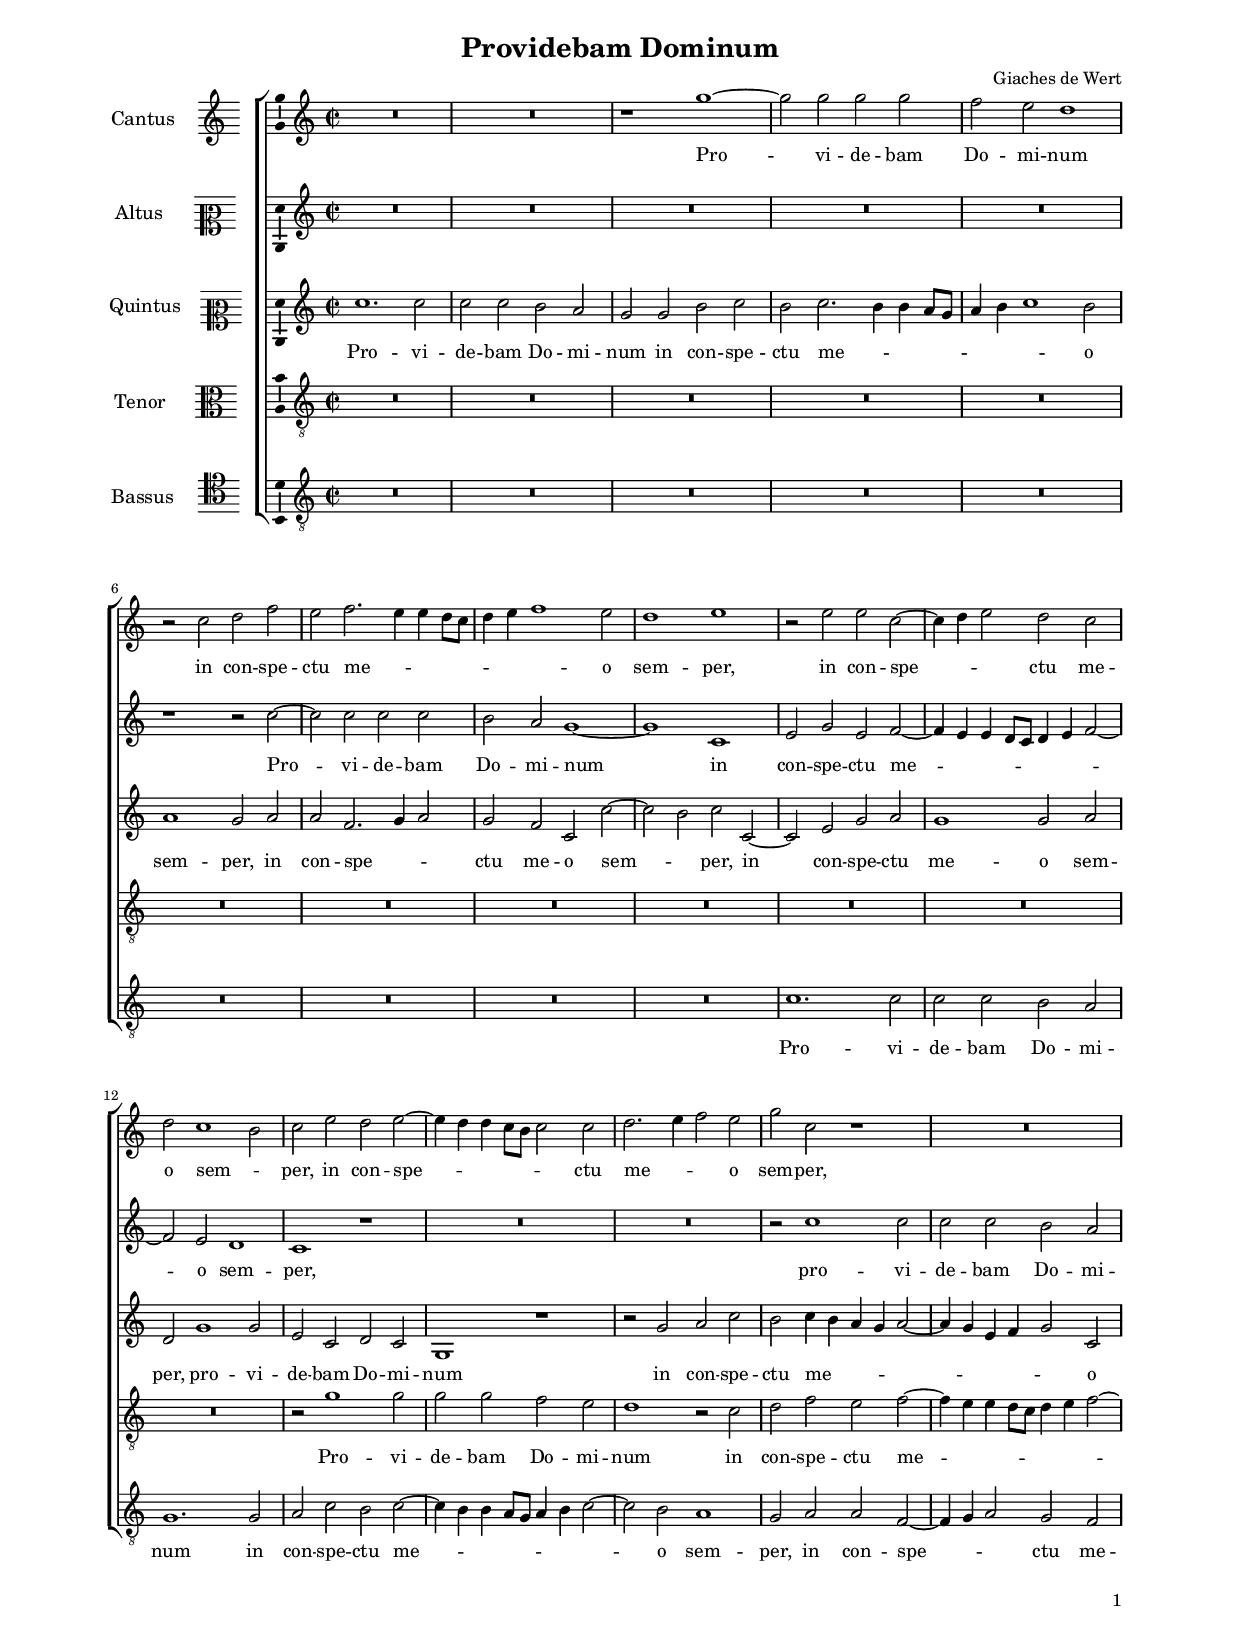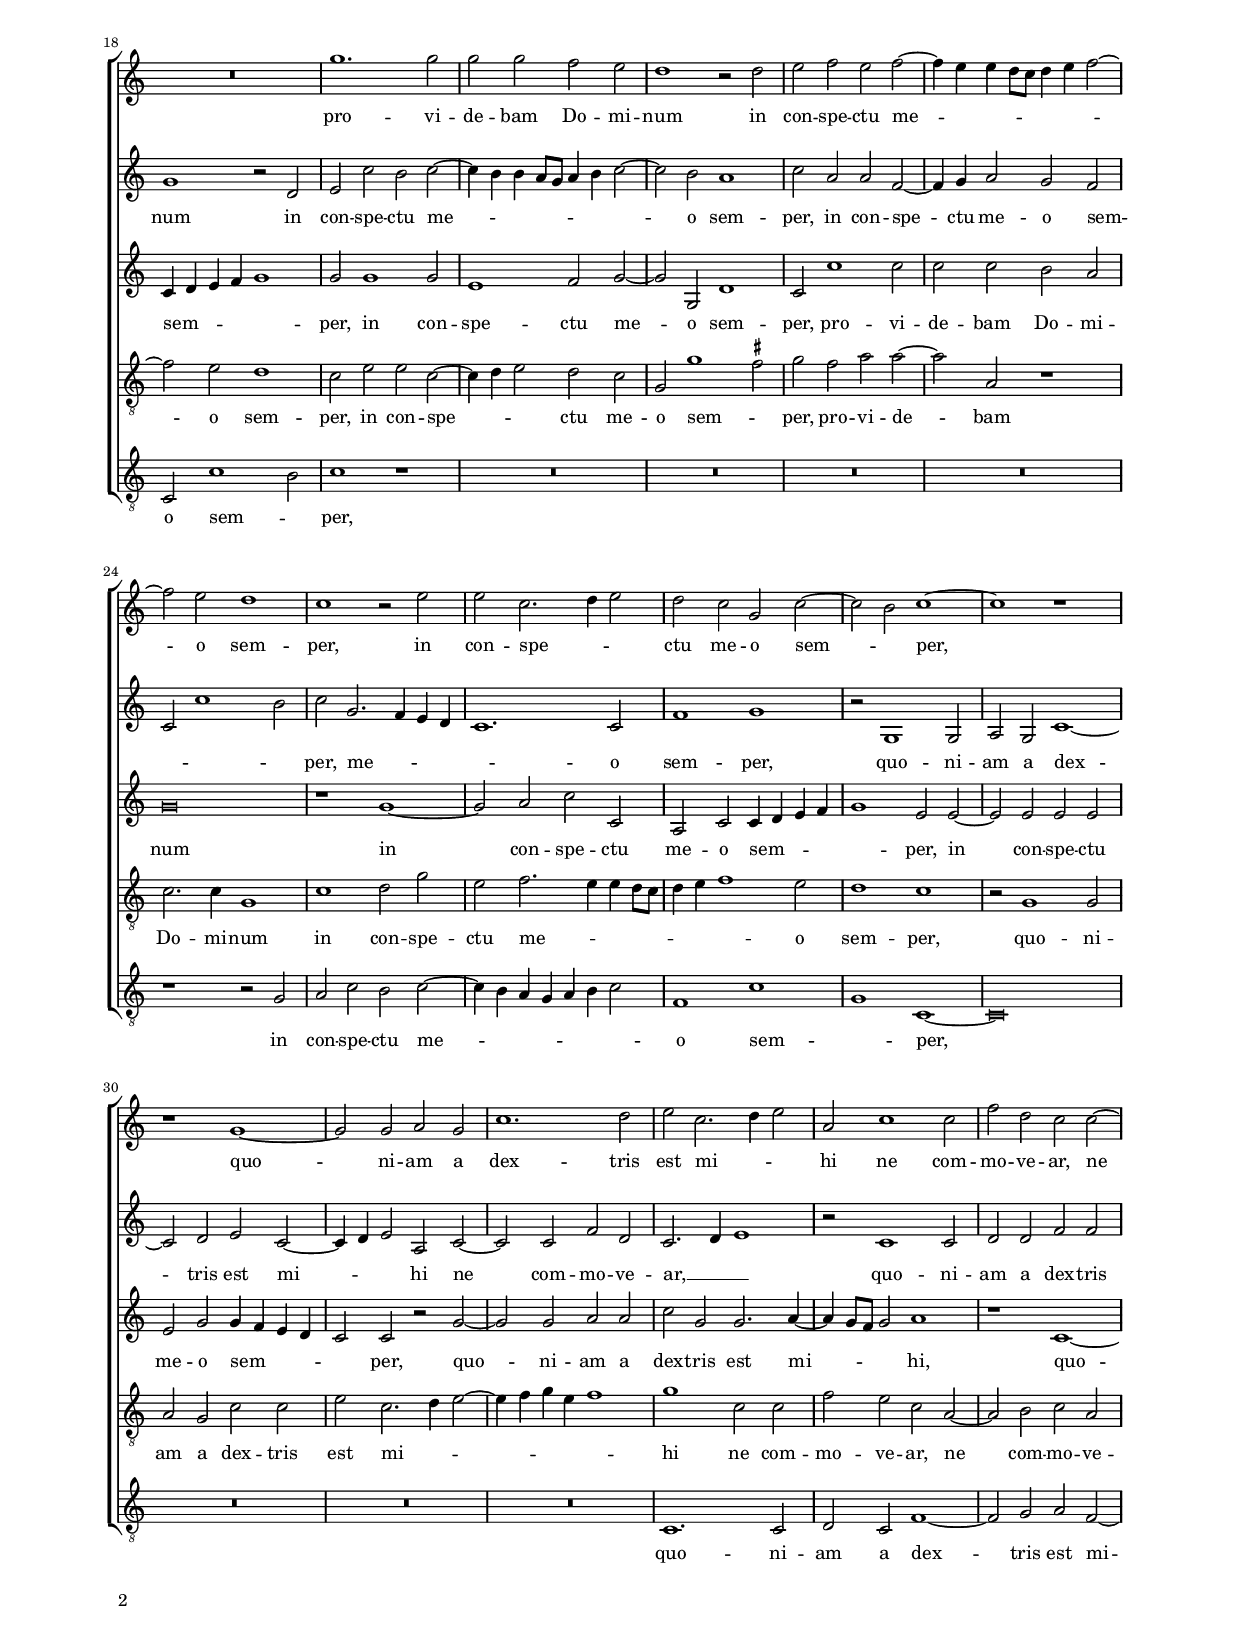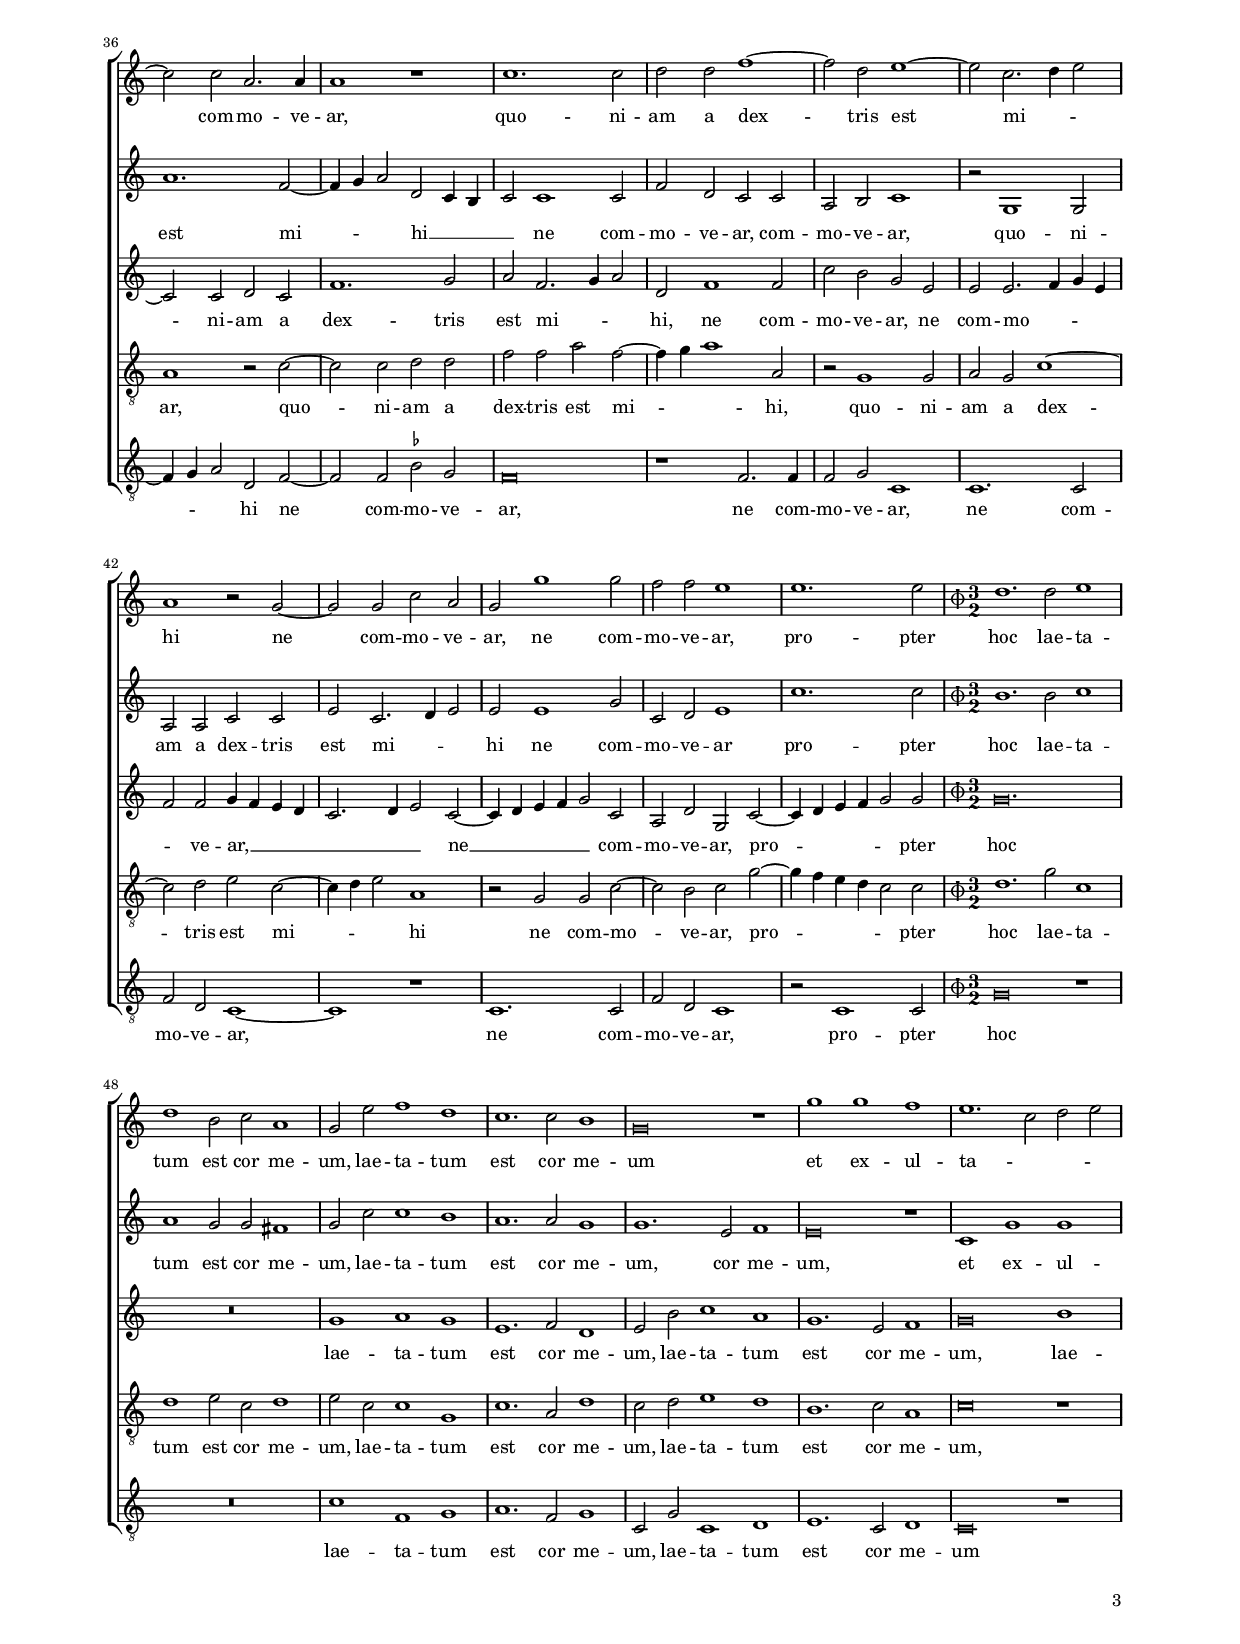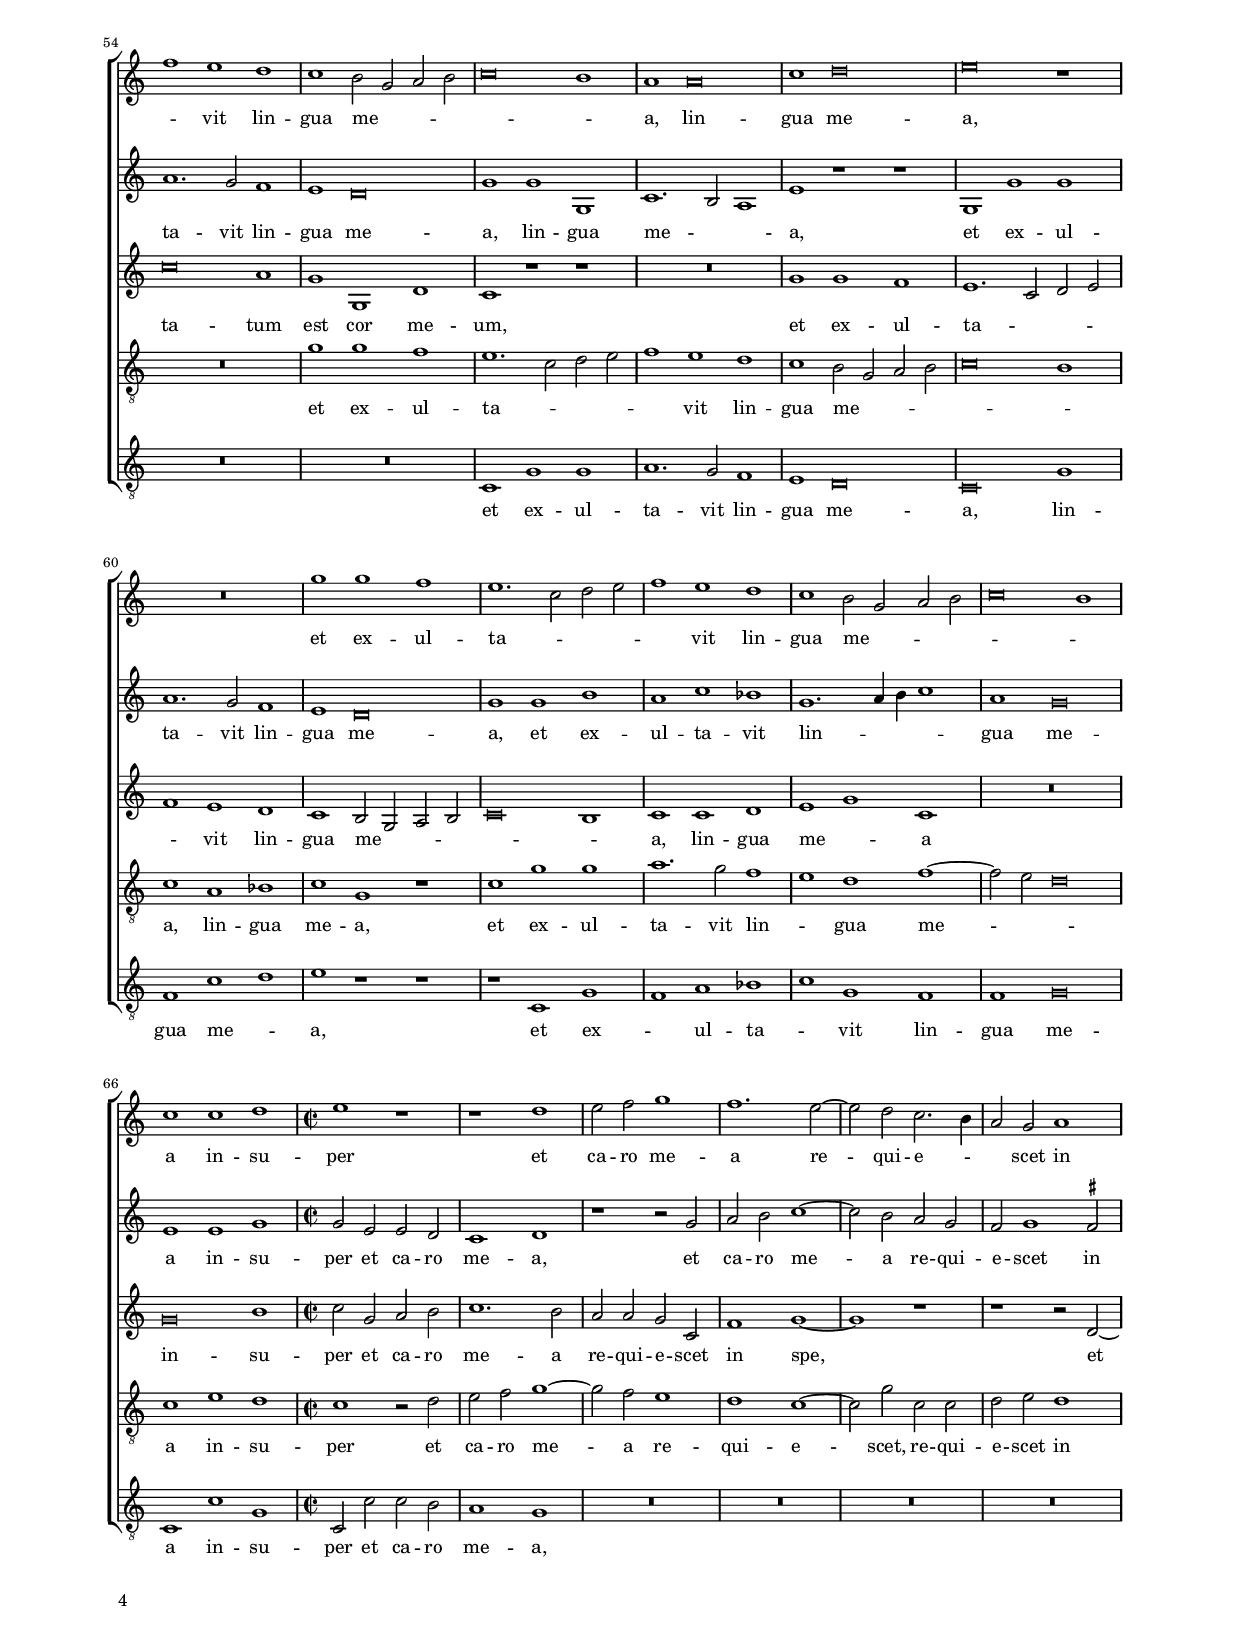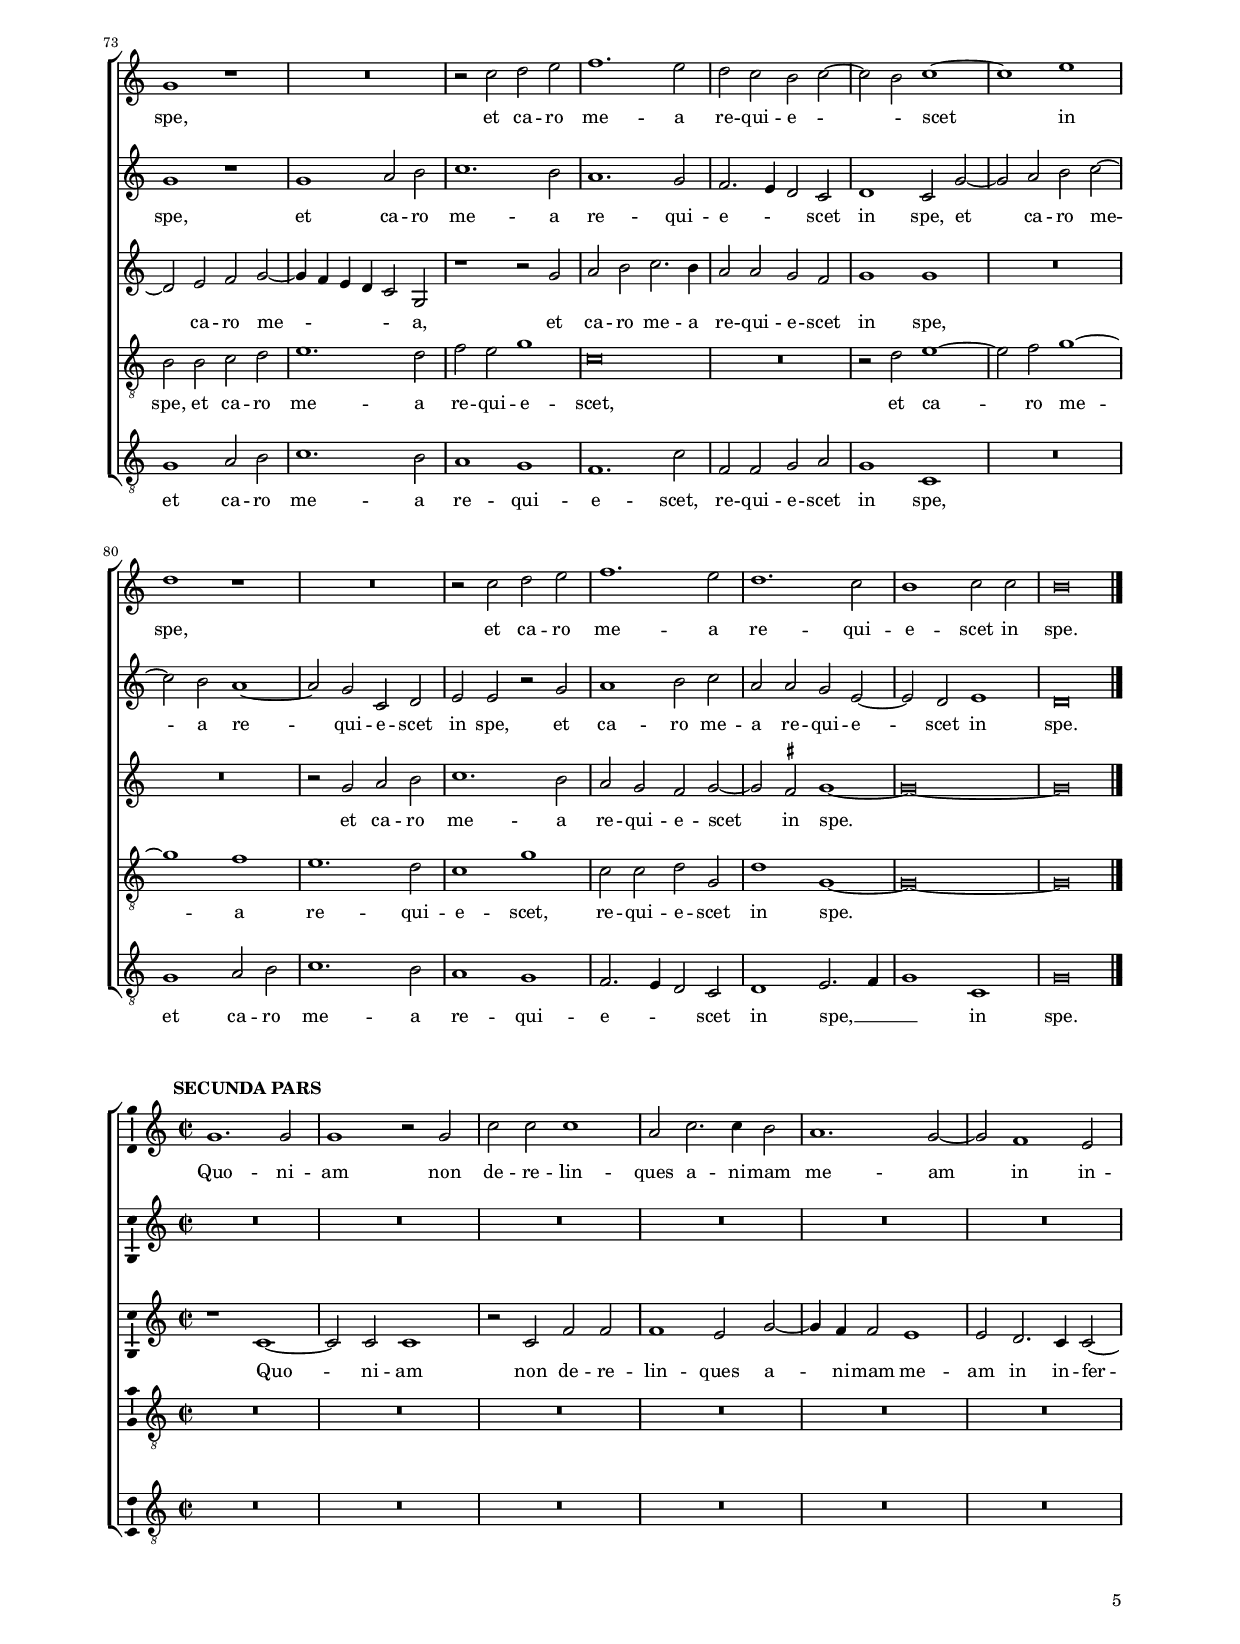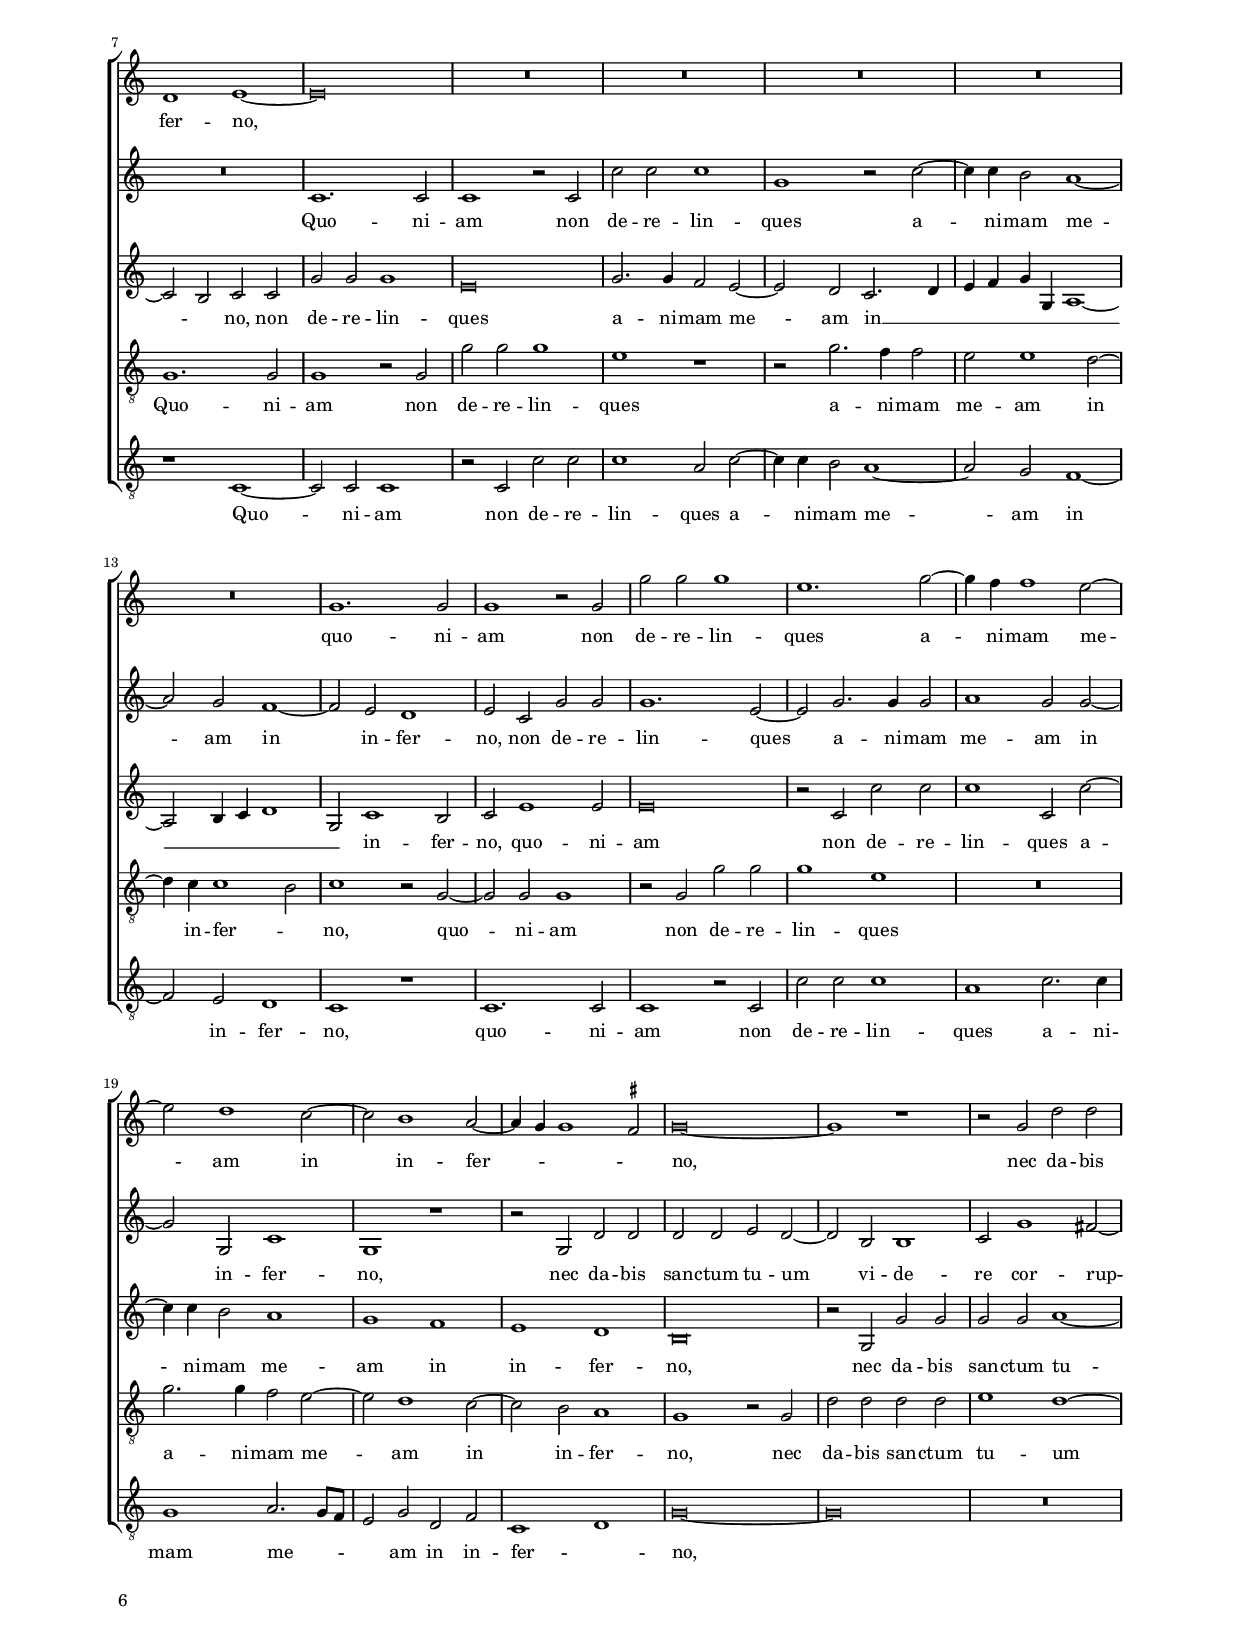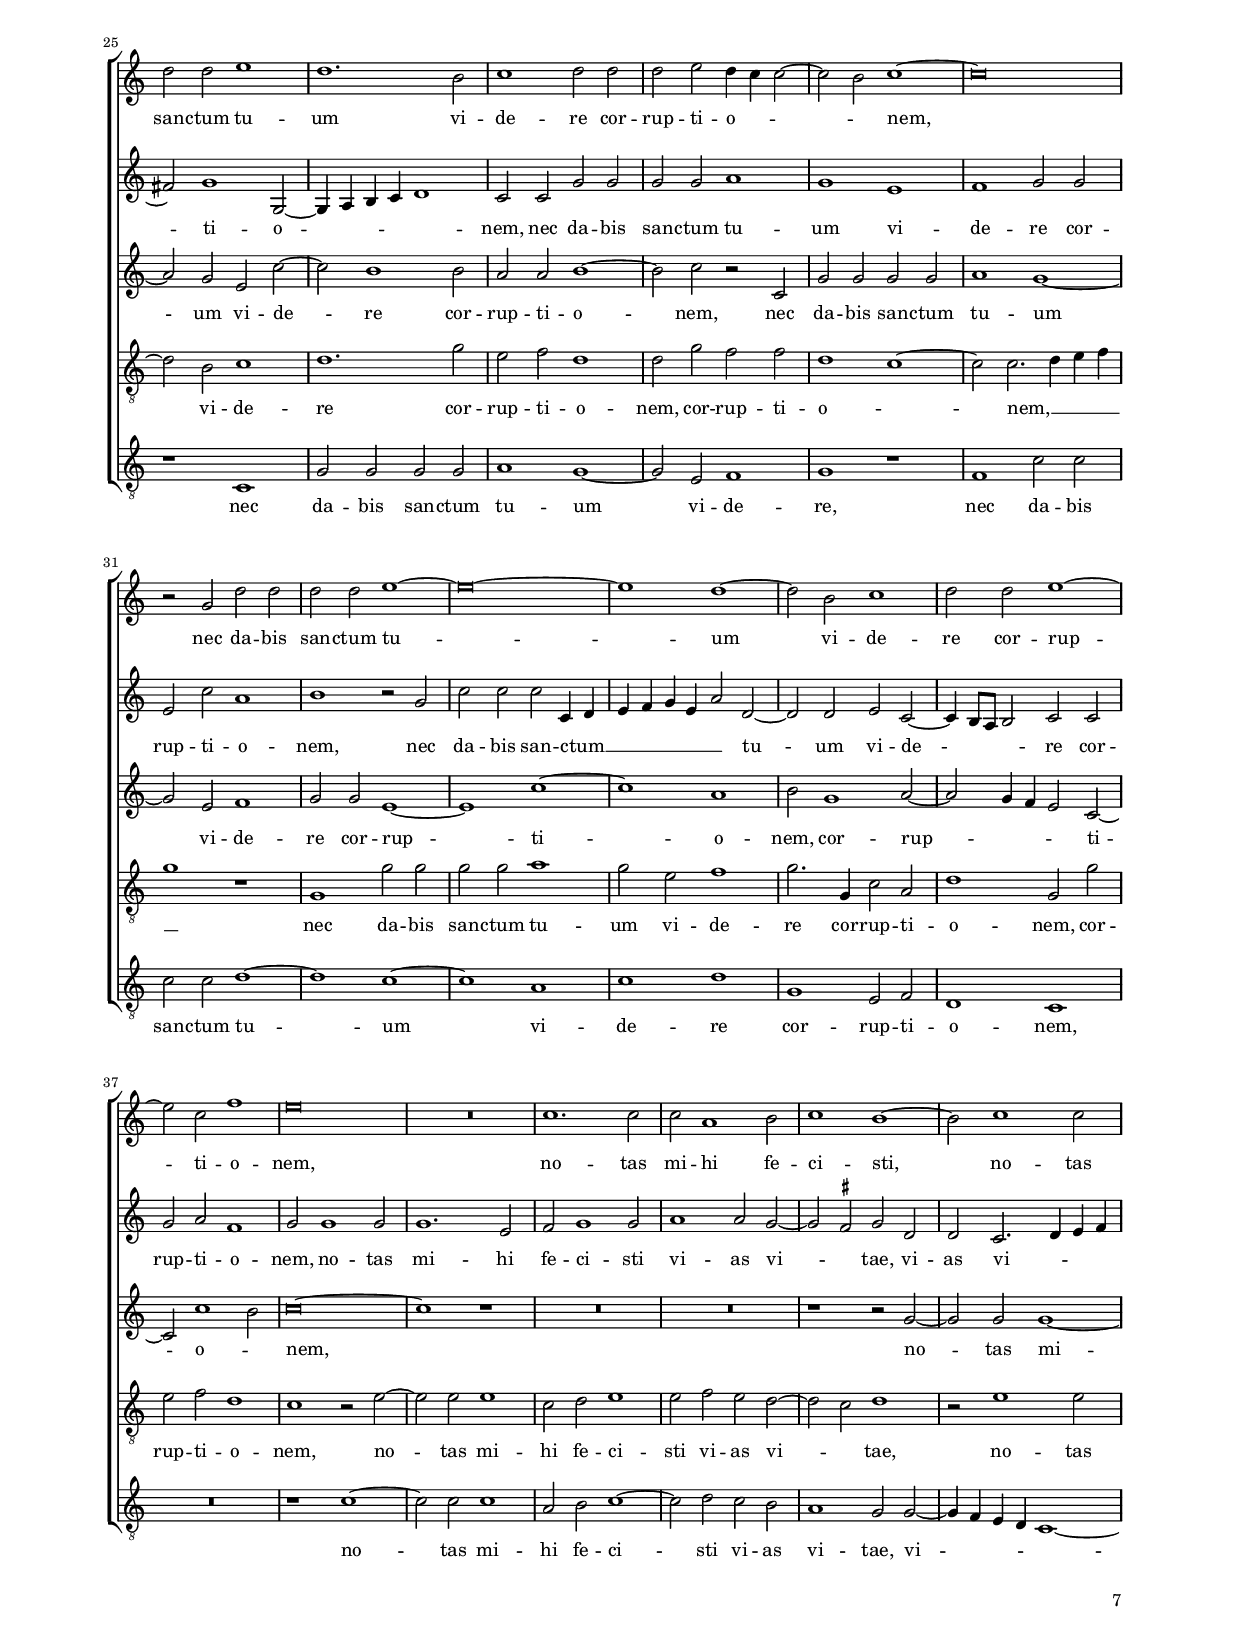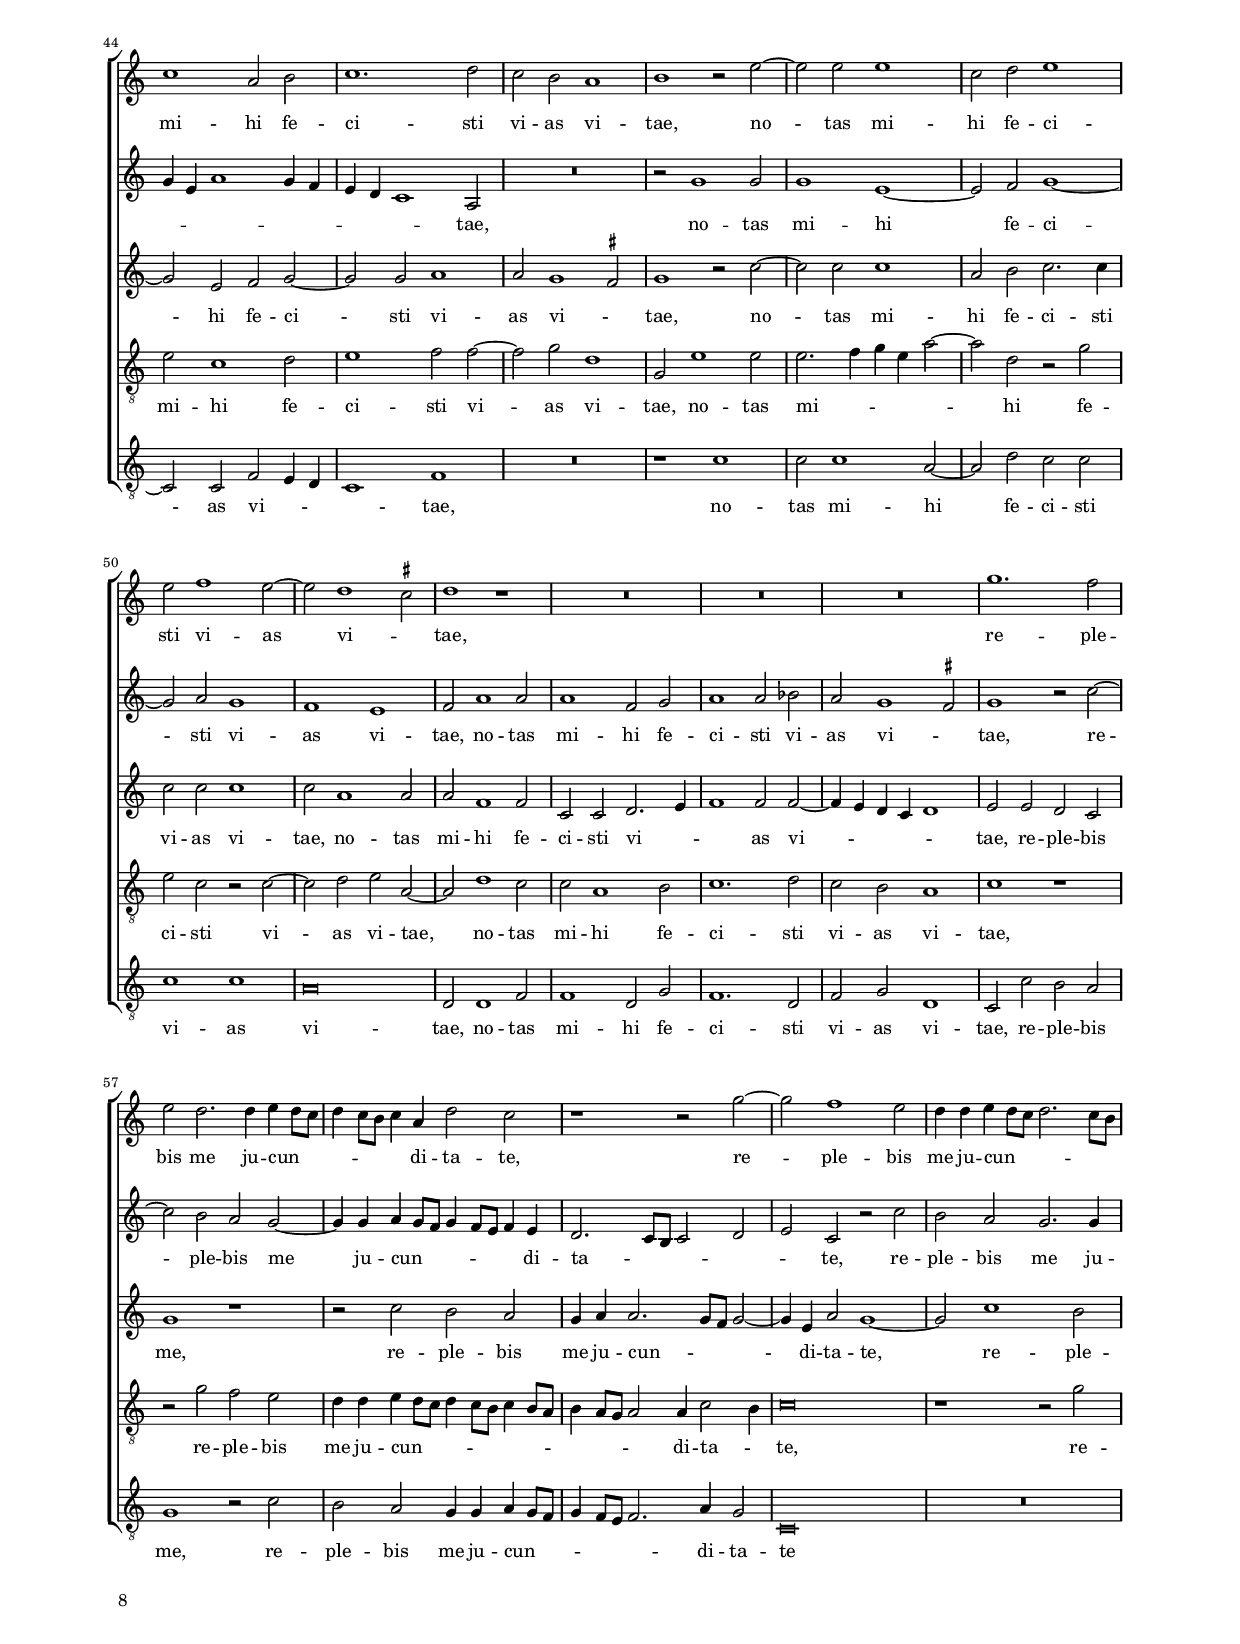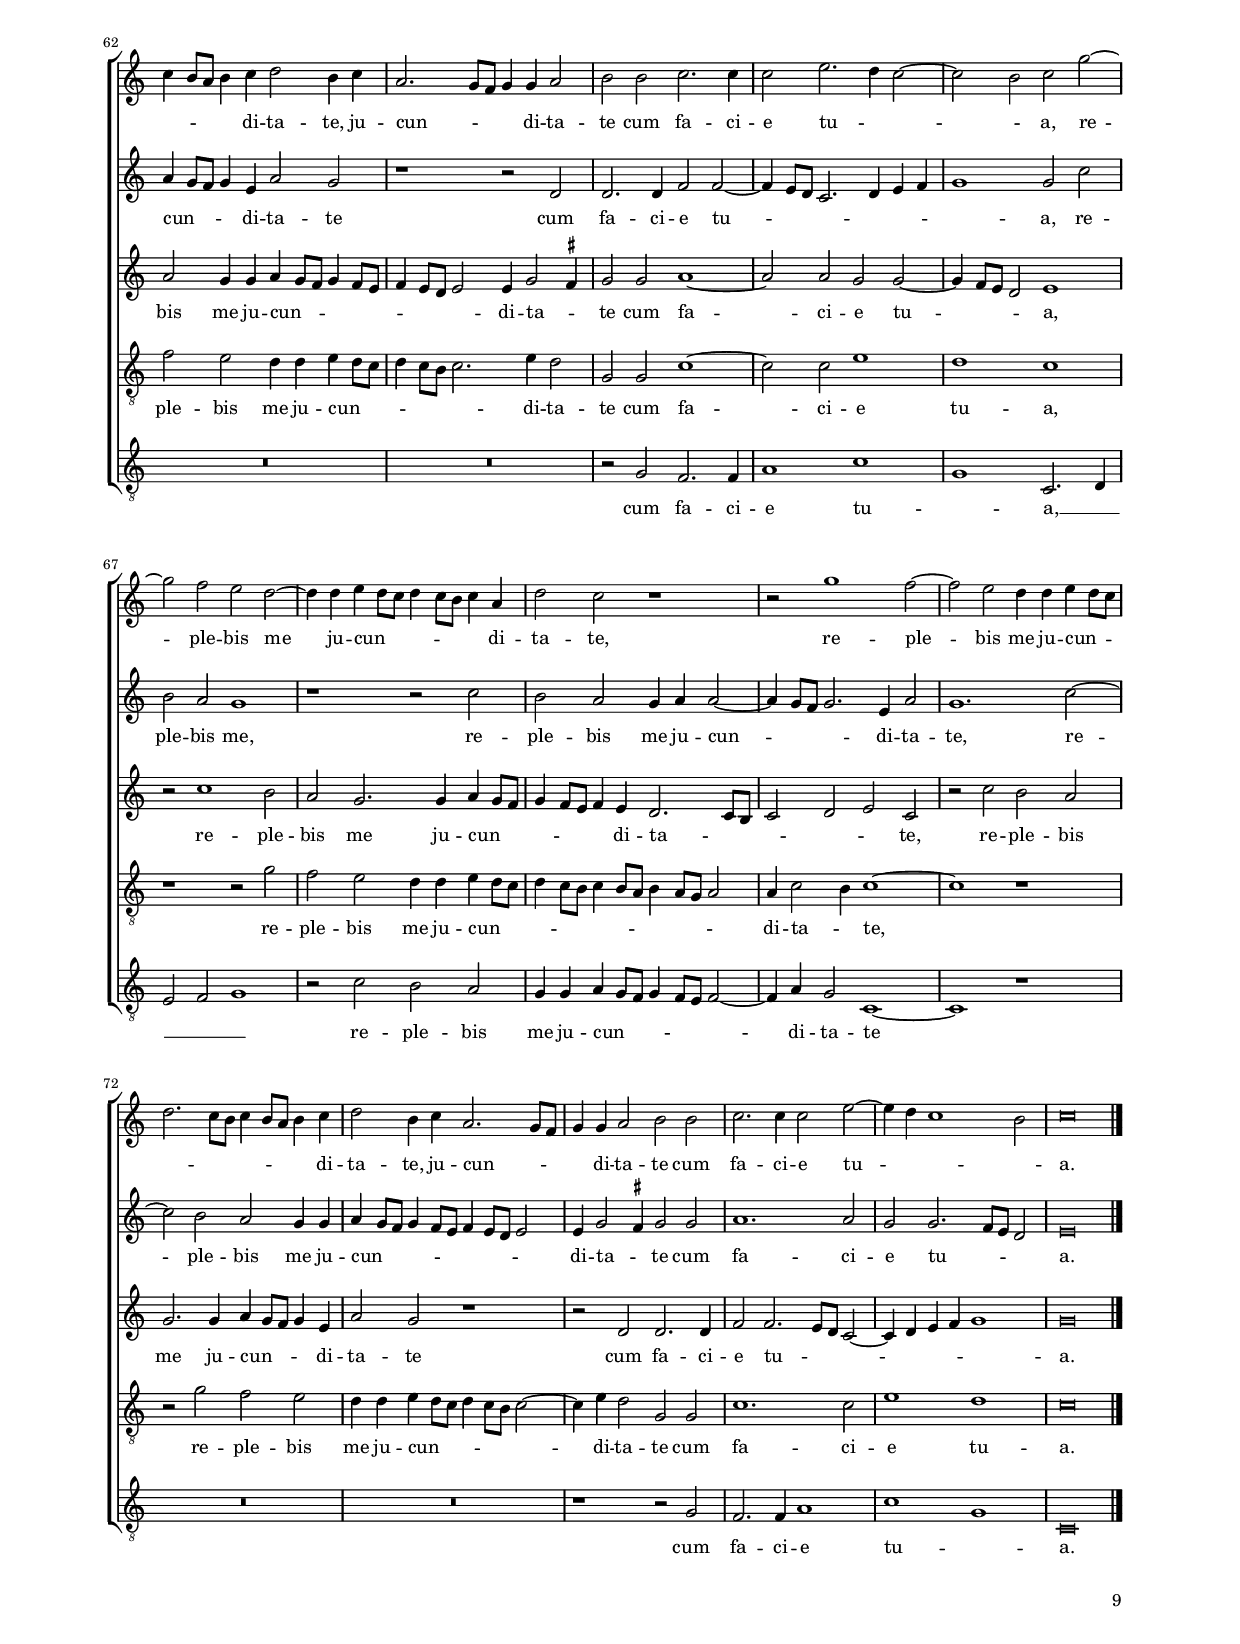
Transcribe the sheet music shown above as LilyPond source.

\header
{
  title="Providebam Dominum"
  composer="Giaches de Wert"
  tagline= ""
}

\version "2.22.2"
\language deutsch
#(set-global-staff-size 15)
% #(set-default-paper-size "letter")
#(ly:set-option 'point-and-click #f)

	
	ficta = { \once \set suggestAccidentals = ##t }
	
	forget = #(define-music-function (music) (ly:music?) #{
		\accidentalStyle forget
		$music
		\accidentalStyle default
		#})
    
    
    #(define ((double-time-signature glyph a b) grob)
   (grob-interpret-markup grob
          (markup #:override '(baseline-skip . 2.5) #:number
                  (#:line ((markup (#:musicglyph glyph))
                           (#:fontsize -1 #:column (a b)))))))
	

\paper
	{
	top-margin = 1.8 \cm
	bottom-margin = 1.2 \cm
	left-margin = 2 \cm
	right-margin = 2 \cm
	ragged-bottom = ##f
	ragged-last-bottom = ##t
	print-page-number = ##f
	score-system-spacing = #'((basic-distance . 16) (minimum-distance . 14) (padding . 5) (strechability . 150))
	system-system-spacing = #'((basic-distance . 16) (minimum-distance . 14) (padding . 5) (strechability . 150))
    oddFooterMarkup=\markup   \fill-line { "" \fromproperty #'page:page-number-string }
    evenFooterMarkup=\markup  \fill-line { \fromproperty #'page:page-number-string "" }
    last-bottom-spacing = #'((basic-distance . 12) (minimum-distance . 7) (padding . 4))
%	systems-per-page = 3
%   page-count = 9
%	min-systems-per-page = 3
	}

global = {
	\key c \major
	\time 2/2 \set Score.measureLength = #(ly:make-moment 2/1)
    \set Score.tempoHideNote = ##t
    \tempo 2 = 90
    \skip 1*2*46
	\once \override Score.TimeSignature.stencil = #(double-time-signature "timesig.mensural34" "3" "2") \time 3/1
    \tempo 1 = 135
    \skip 1*3*20
    \time 2/2 \set Score.measureLength = #(ly:make-moment 2/1)
    \tempo 2 = 90
    \skip 1*2*20 \bar "|."
	}
	

incipitcantus = \markup { \score {
	{
	\set Staff.instrumentName = \markup { \fontsize #1 "Cantus" }
	\key c \major
	\clef violin
	s4 \bar ""
	}
	\layout  {
	raggedright = ##t
	indent = 1.8 \cm
	line-width = 2.5 \cm
	\context { \Staff \remove Time_signature_engraver }
	\override Staff.Clef.Y-extent = #'(0 . 0)
	}} \hspace #1 }
      
      
incipitaltus = \markup { \score {
	{
	\set Staff.instrumentName = \markup { \fontsize #1 "Altus" }
	\key c \major
	\clef mezzosoprano
	s4 \bar ""
	}
	\layout  {
	raggedright = ##t
	indent = 1.8 \cm
	line-width = 2.5 \cm
	\context { \Staff \remove Time_signature_engraver }
	\override Staff.Clef.Y-extent = #'(0 . 0)
	}} \hspace #1 }

      
incipitquintus = \markup { \score {
	{
	\set Staff.instrumentName = \markup { \fontsize #1 "Quintus" }
	\key c \major
	\clef mezzosoprano
	s4 \bar ""
	}
	\layout  {
	raggedright = ##t
	indent = 1.8 \cm
	line-width = 2.5 \cm
	\context { \Staff \remove Time_signature_engraver }
	\override Staff.Clef.Y-extent = #'(0 . 0)
	}} \hspace #1 }
      

incipittenor = \markup { \score {
	{
	\set Staff.instrumentName = \markup { \fontsize #1 "Tenor" }
	\key c \major
	\clef alto
	s4 \bar ""
	}
	\layout  {
	raggedright = ##t
	indent = 1.8 \cm
	line-width = 2.5 \cm
	\context { \Staff \remove Time_signature_engraver }
	\override Staff.Clef.Y-extent = #'(0 . 0)
	}} \hspace #1 }
      
   
incipitbassus = \markup { \score {
	{
	\set Staff.instrumentName = \markup { \fontsize #1 "Bassus" }
	\key c \major
	\clef tenor
	s4 \bar ""
	}
	\layout  {
	raggedright = ##t
	indent = 1.8 \cm
	line-width = 2.5 \cm
	\context { \Staff \remove Time_signature_engraver }
	\override Staff.Clef.Y-extent = #'(0 . 0)
	}} \hspace #1 }


cantus =  \relative c''
	{
	R\breve
	R\breve
	r1 g'~
	g2 g g g
%5
	f2 e d1 |
	r2 c d f
	e2 f2. e4 e d8 c
	d4 e f1 e2
	d1 e
%10
	r2 e e c~ |
	c4 d e2 d c
	d2 c1 h2
	c2 e d e~
	e4 d d c8 h c2 c
%15
	d2. e4 f2 e |
	g2 c, r1
	R\breve
	R\breve
	g'1. g2
%20
	g2 g f e |
	d1 r2 d
	e2 f e f~
	f4 e e d8 c d4 e f2~
	f2 e d1
%25
	c1 r2 e |
	e2 c2. d4 e2
	d2 c g c~
	c2 h c1~
	c1 r
%30
	r1 g~ |
	g2 g a g
	c1. d2
	e2 c2. d4 e2
	a,2 c1 c2
%35
	f2 d c c~ |
	c2 c a2. a4
	a1 r
	c1. c2
	d2 d f1~
%40
	f2 d e1~ |
	e2 c2. d4 e2
	a,1 r2 g~
	g2 g c a
	g2 g'1 g2
%45
	f2 f e1 |
	e1. e2
% Tripe time
	d1. d2 e1
	d1 h2 c a1
	g2 e' f1 d
%50
	c1. c2 h1 |
	g\breve r1
	g'1 g f
	e1. c2 d e
	f1 e d
%55
	c1 h2 g a h |
	c\breve h1
	a1 a\breve
	c1 d\breve
	e\breve r1
%60
	R\breve. |
	g1 g f
	e1. c2 d e
	f1 e d
	c1 h2 g a h
%65
	c\breve h1 |
	c1 c d |
% End of triple time
	e1 r
	r1 d
	e2 f g1
%70
	f1. e2~ |
	e2 d c2. h4
	a2 g a1
	g1 r
	R\breve
%75
	r2 c d e |
	f1. e2
	d2 c h c~
	c2 h c1~
	c1 e
%80
	d1 r |
	R\breve
	r2 c d e
	f1. e2
	d1. c2
%85
	h1 c2 c |
	h\breve |	
	}


altus =  \relative c'
	{
	R\breve
	R\breve
	R\breve
	R\breve
%5
	R\breve |
	r1 r2 c'~
	c2 c c c
	h2 a g1~
	g1 c,
%10
	e2 g e f~ |
	f4 e e d8 c d4 e f2~
	f2 e d1
	c1 r
	R\breve
%15
	R\breve |
	r2 c'1 c2
	c2 c h a
	g1 r2 d
	e2 c' h c~
%20
	c4 h h a8 g a4 h c2~ |
	c2 h a1
	c2 a a f~
	f4 g a2 g f
	c2 c'1 h2
%25
	c2 g2. f4 e d |
	c1. c2
	f1 g
	r2 g,1 g2
	a2 g c1~
%30
	c2 d e c~ |
	c4 d e2 a, c~
	c2 c f d
	c2. d4 e1
	r2 c1 c2
%35
	d2 d f f |
	a1. f2~
	f4 g a2 d, c4 h
	c2 c1 c2
	f2 d c c
%40
	a2 h c1 |
	r2 g1 g2
	a2 a c c
	e2 c2. d4 e2
	e2 e1 g2
%45
	c,2 d e1 |
	c'1. c2
% Triple time
	h1. h2 c1
	a1 g2 g fis1
	g2 c c1 h
%50
	a1. a2 g1 |
	g1. e2 f1
	e\breve r1
	c1 g' g
	a1. g2 f1
%55
	e1 d\breve |
	g1 g g,
	c1. h2 a1
	e'1 r r
	g,1 g' g
%60
	a1. g2 f1 |
	e1 d\breve
	g1 g h
	a1 c b
	g1. a4 h c1
%65
	a1 g\breve |
	e1 e g |
% End of triple time
	g2 e e d
	c1 d
	r1 r2 g
%70
	a2 h c1~ |
	c2 h a g
	f2 g1 \ficta fis2
	g1 r
	g1 a2 h
%75
	c1. h2 |
	a1. g2
	f2. e4 d2 c
	d1 c2 g'~
	g2 a h c~
%80
        c2 h a1~ |	
	a2 g c, d
	e2 e r g
	a1 h2 c
	a2 a g e~
%85
	e2 d e1 |
	d\breve |
	}


quintus =  \relative c'
	{
	c'1. c2
	c2 c h a
	g2 g h c
	h2 c2. h4 h a8 g
%5
	a4 h c1 h2 |
	a1 g2 a
	a2 f2. g4 a2
	g2 f c c'~
	c2 h c c,~
%10
	c2 e g a |
	g1 g2 a
	d,2 g1 g2
	e2 c d c
	g1 r
%15
	r2 g' a c |
	h2 c4 h a g a2~
	a4 g e f g2 c,
	c4 d e f g1
	g2 g1 g2
%20
	e1 f2 g~ |
	g2 g, d'1
	c2 c'1 c2
	c2 c h a
	g\breve
%25
	r1 g~ |
	g2 a c c,
	a2 c c4 d e f
	g1 e2 e~
	e2 e e e
%30
	e2 g g4 f e d |
	c2 c r g'~
	g2 g a a
	c2 g g2. a4~
	a4 g8 f g2 a1
%35
	r1 c,~ |
	c2 c d c
	f1. g2
	a2 f2. g4 a2
	d,2 f1 f2
%40
	c'2 h g e |
	e2 e2. f4 g e
	f2 f g4 f e d
	c2. d4 e2 c~
	c4 d e f g2 c,
%45
	a2 d g, c~ |
	c4 d e f g2 g |
% Triple time
	g\breve.
	R\breve.
	g1 a g
%50
	e1. f2 d1 |
	e2 h' c1 a
	g1. e2 f1
	g\breve h1
	c\breve a1
%55
	g1 g, d' |
	c1 r r
	R\breve.
	g'1 g f
	e1. c2 d e
%60
	f1 e d |
	c1 h2 g a h
	c\breve h1
	c1 c d
	e1 g c,
%65
	R\breve. |
	g'\breve h1
% End of triple time
	c2 g a h
	c1. h2
	a2 a g c,
%70
	f1 g~ |
	g1 r
	r1 r2 d~
	d2 e f g~
	g4 f e d c2 g
%75
	r1 r2 g' |
	a2 h c2. h4
	a2 a g f
        g1 g	
	R\breve
%80
	R\breve |
	r2 g a h
	c1. h2
	a2 g f g~
	g2 \ficta fis g1~
%85
	g\breve~
	g\breve |	
	}


tenor  =  \relative c'
	{
	R\breve
	R\breve
	R\breve
	R\breve
%5
	R\breve |
	R\breve
	R\breve
	R\breve
	R\breve
%10
	R\breve |
	R\breve
	R\breve
	r2 g'1 g2
	g2 g f e
%15
	d1 r2 c |
	d2 f e f~
	f4 e e d8 c d4 e f2~
	f2 e d1
	c2 e e c~
%20
	c4 d e2 d c |
	g2 g'1 \ficta fis2
	g2 f a a~
	a2 a, r1
	c2. c4 g1
%25
	c1 d2 g |
	e2 f2. e4 e d8 c
	d4 e f1 e2
	d1 c
	r2 g1 g2
%30
	a2 g c c |
	e2 c2. d4 e2~
	e4 f g e f1
	g1 c,2 c
	f2 e c a~
%35
	a2 h c a |
	a1 r2 c~
	c2 c d d
	f2 f a f~
	f4 g a1 a,2
%40
	r2 g1 g2 |
	a2 g c1~
	c2 d e c~
	c4 d e2 a,1
	r2 g g c~
%45
	c2 h c g'~ |
	g4 f e d c2 c |
% Triple time
	d1. g2 c,1
	d1 e2 c d1
	e2 c c1 g
%50
	c1. a2 d1 |
	c2 d e1 d
	h1. c2 a1
	c\breve r1
	R\breve.
%55
	g'1 g f |
	e1. c2 d e
	f1 e d
	c1 h2 g a h
	c\breve h1
%60
	c1 a b |
	c1 g r
	c1 g' g
	a1. g2 f1
	e1 d f~
%65
	f2 e d\breve |
	c1 e d |
% End of triple time
	c1 r2 d
	e2 f g1~
	g2 f e1
%70
	d1 c~ |
	c2 g' c, c
	d2 e d1
	h2 h c d
	e1. d2
%75
	f2 e g1 |
	c,\breve
	R\breve
	r2 d e1~
	e2 f g1~
%80
	g1 f |
	e1. d2
	c1 g'
	c,2 c d g,
	d'1 g,~
%85
	g\breve~
	g\breve |
	}


bassus  =  \relative c
	{
	R\breve
	R\breve
	R\breve
	R\breve
%5
	R\breve |
	R\breve
	R\breve
	R\breve
	R\breve
%10
	c'1. c2 |
	c2 c h a
	g1. g2
	a2 c h c~
	c4 h h a8 g a4 h c2~
%15
	c2 h a1 |
	g2 a a f~
	f4 g a2 g f
	c2 c'1 h2
	c1 r
%20
	R\breve |
	R\breve
	R\breve
	R\breve
	r1 r2 g
%25
	a2 c h c~ |
	c4 h a g a h c2
	f,1 c'
	g1 c,~
	c\breve
%30
	R\breve |
	R\breve
	R\breve
	c1. c2
	d2 c f1~
%35
	f2 g a f~ |
	f4 g a2 d, f~
	f2 f \ficta b g
	f\breve
	r1 f2. f4
%40
	f2 g c,1 |
	c1. c2
	f2 d c1~
	c1 r
	c1. c2
%45
	f2 d c1 |
	r2 c1 c2
% Triple time
	g'\breve r1
	R\breve.
	c1 f, g
%50
	a1. f2 g1 |
	c,2 g' c,1 d
	e1. c2 d1
	c\breve r1
	R\breve.
%55
	R\breve. |
	c1 g' g
	a1. g2 f1
	e1 d\breve
	c\breve g'1
%60
	f1 c' d |
	e1 r r
	r1 c, g'
	f1 a b
	c1 g f
%65
	f1 g\breve |
	c,1 c' g
% End of triple time
	c,2 c' c h
	a1 g
	R\breve
%70
	R\breve |
	R\breve
	R\breve
	g1 a2 h
	c1. h2
%75
	a1 g |
	f1. c'2
	f,2 f g a
	g1 c,
	R\breve
%80
	g'1 a2 h |
	c1. h2
	a1 g
	f2. e4 d2 c
	d1 e2. f4
%85
	g1 c, |
	g'\breve |
	}


lyricscantus = \lyricmode {
	Pro -- vi -- de -- bam Do -- mi -- num in con -- spe -- ctu me -- _ _ _ _ _ _ _ o sem -- per,
        in con -- spe -- _ _ ctu me -- o sem -- _ per,
        in con -- spe -- _ _ _ _ _ ctu me -- _ _ o sem -- per,
        pro -- vi -- de -- bam Do -- mi -- num in con -- spe -- ctu me -- _ _ _ _ _ _ _ o sem -- per,
        in con -- spe -- _ _ ctu me -- o sem -- _ per,
        quo -- ni -- am a dex -- tris est mi -- _ _ hi ne com -- mo -- ve -- ar,
        ne com -- mo -- ve -- ar,
        quo -- ni -- am a dex -- tris est mi -- _ _ hi ne com -- mo -- ve -- ar,
        ne com -- mo -- ve -- ar,
        pro -- pter hoc lae -- ta -- tum est cor me -- um,
        lae -- ta -- tum est cor me -- um
        et ex -- ul -- ta -- _ _ _ _ vit lin -- gua me -- _ _ _ _ _ a,
        lin -- gua me -- a,
        et ex -- ul -- ta -- _ _ _ _ vit lin -- gua me -- _ _ _ _ _ a in -- su -- per
        et ca -- ro me -- a re -- qui -- e -- _ _ scet in spe,
        et ca -- ro me -- a re -- qui -- e -- _ _ scet in spe,
        et ca -- ro me -- a re -- qui -- e -- scet in spe.
	}


lyricsaltus = \lyricmode {
	Pro -- vi -- de -- bam Do -- mi -- num in con -- spe -- ctu me -- _ _ _ _ _ _ _ o sem -- per,
        pro -- vi -- de -- bam Do -- mi -- num in con -- spe -- ctu me -- _ _ _ _ _ _ _ o sem -- per,
        in con -- spe -- ctu me -- o sem -- _ _ _ per,
        me -- _ _ _ _ o sem -- per,
        quo -- ni -- am a dex -- tris est mi -- _ _ hi ne com -- mo -- ve -- ar, __ _ _
        quo -- ni -- am a dex -- tris est mi -- _ _ hi __ _ _ _ ne com -- mo -- ve -- ar,
        com -- mo -- ve -- ar,
        quo -- ni -- am a dex -- tris est mi -- _ _ hi ne com -- mo -- ve -- ar
        pro -- pter hoc lae -- ta -- tum est cor me -- um,
        lae -- ta -- tum est cor me -- um,
        cor me -- um,
        et ex -- ul -- ta -- vit lin -- gua me -- a,
        lin -- gua me -- _ _ a,
        et ex -- ul -- ta -- vit lin -- gua me -- a,
        et ex -- ul -- ta -- vit lin -- _ _ _ gua me -- a in -- su -- per
        et ca -- ro me -- a,
        et ca -- ro me -- a re -- qui -- e -- scet in spe,
        et ca -- ro me -- a re -- qui -- e -- _ _ scet in spe,
        et ca -- ro me -- a re -- qui -- e -- scet in spe,
        et ca -- ro me -- a re -- qui -- e -- scet in spe.
	}


lyricsquintus = \lyricmode {
	Pro -- vi -- de -- bam Do -- mi -- num in con -- spe -- ctu me -- _ _ _ _ _ _ _ o sem -- per,
        in con -- spe -- _ _ ctu me -- o sem -- _ per,
        in con -- spe -- ctu me -- o sem -- per,
        pro -- vi -- de -- bam Do -- mi -- num in con -- spe -- ctu me -- _ _ _ _ _ _ _ _ o sem -- _ _ _ _ per,
        in con -- spe -- ctu me -- o sem -- per,
        pro -- vi -- de -- bam Do -- mi -- num in con -- spe -- ctu me -- o sem -- _ _ _ _ per,
        in con -- spe -- ctu me -- o sem -- _ _ _ _ per,
        quo -- ni -- am a dex -- tris est mi -- _ _ _ hi,
        quo -- ni -- am a dex -- tris est mi -- _ _ hi, ne com -- mo -- ve -- ar,
        ne com -- mo -- _ _ _ _ ve -- ar, __ _ _ _ _ _ _
        ne __ _ _ _ _ com -- mo -- ve -- ar,
        pro -- _ _ _ _ pter hoc lae -- ta -- tum est cor me -- um,
        lae -- ta -- tum est cor me -- um,
        lae -- ta -- tum est cor me -- um,
        et ex -- ul -- ta -- _ _ _ _ vit lin -- gua me -- _ _ _ _ _ a,
        lin -- gua me -- _ a in -- su -- per
        et ca -- ro me -- a re -- qui -- e -- scet in spe,
        et ca -- ro me -- _ _ _ _ a,
        et ca -- ro me -- a re -- qui -- e -- scet in spe,
        et ca -- ro me -- a re -- qui -- e -- scet in spe.
	}


lyricstenor = \lyricmode {
	Pro -- vi -- de -- bam Do -- mi -- num in con -- spe -- ctu me -- _ _ _ _ _ _ _ o sem -- per,
        in con -- spe -- _ _ ctu me -- o sem -- _ per,
        pro -- vi -- de -- bam Do -- mi -- num in con -- spe -- ctu me -- _ _ _ _ _ _ _ o sem -- per,
        quo -- ni -- am a dex -- tris est mi -- _ _ _ _ _ _ hi ne com -- mo -- ve -- ar,
        ne com -- mo -- ve -- ar,
        quo -- ni -- am a dex -- tris est mi -- _ _ hi,
        quo -- ni -- am a dex -- tris est mi -- _ _ hi ne com -- mo -- ve -- ar,
        pro -- _ _ _ _ pter hoc lae -- ta -- tum est cor me -- um,
        lae -- ta -- tum est cor me -- um,
        lae -- ta -- tum est cor me -- um,
        et ex -- ul -- ta -- _ _ _ _ vit lin -- gua me -- _ _ _ _ _ a,
        lin -- gua me -- a,
        et ex -- ul -- ta -- vit lin -- _ gua me -- _ _ a in -- su -- per
        et ca -- ro me -- a re -- qui -- e -- scet,
        re -- qui -- e -- scet in spe,
        et ca -- ro me -- a re -- qui -- e -- scet,
        et ca -- ro me -- a re -- qui -- e -- scet,
        re -- qui -- e -- scet in spe.
	}


lyricsbassus = \lyricmode {
	Pro -- vi -- de -- bam Do -- mi -- num in con -- spe -- ctu me -- _ _ _ _ _ _ _ o sem -- per,
        in con -- spe -- _ _ ctu me -- o sem -- _ per,
        in con -- spe -- ctu me -- _ _ _ _ _ _ o sem -- _ per,
        quo -- ni -- am a dex -- tris est mi -- _ _ hi ne com -- mo -- ve -- ar,
        ne com -- mo -- ve -- ar,
        ne com -- mo -- ve -- ar,
        ne com -- mo -- ve -- ar,
        pro -- pter hoc lae -- ta -- tum est cor me -- um,
        lae -- ta -- tum est cor me -- um
        et ex -- ul -- ta -- vit lin -- gua me -- a,
        lin -- gua me -- _ a,
        et ex -- _ ul -- ta -- _ vit lin -- gua me -- a in -- su -- per
        et ca -- ro me -- a,
        et ca -- ro me -- a re -- qui -- e -- scet,
        re -- qui -- e -- scet in spe,
        et ca -- ro me -- a re -- qui -- e -- _ _ scet in spe, __ _ _ 
        in spe.
	}


\score
{  
	\transpose c c {
	\new ChoirStaff \with { \override StaffGrouper.staff-staff-spacing.basic-distance = #12 }
	<<

	\new Staff << \global
	\new Voice="v1" {
		\set Staff.instrumentName=\incipitcantus
		\set Staff.midiInstrument = "reed organ"
		\clef violin
		\cantus }
	\new Lyrics \lyricsto "v1" {\lyricscantus }
	>>


	\new Staff << \global
	\new Voice="v2" {
		\set Staff.instrumentName=\incipitaltus
		\set Staff.midiInstrument = "reed organ"
                \clef violin % "G_8"
		\altus}
	\new Lyrics \lyricsto "v2" {\lyricsaltus }
	>>


	\new Staff << \global
	\new Voice="v5" {
		\set Staff.instrumentName=\incipitquintus
		\set Staff.midiInstrument = "reed organ"
                \clef violin % "G_8"
		\quintus}
	\new Lyrics \lyricsto "v5" {\lyricsquintus }
	>>


	\new Staff << \global
	\new Voice="v3" {
		\set Staff.instrumentName=\incipittenor
		\set Staff.midiInstrument = "reed organ"
		\clef "G_8"
		\tenor }
	\new Lyrics \lyricsto "v3" {\lyricstenor }
	>>


	\new Staff << \global
	\new Voice="v4" {
		\set Staff.instrumentName=\incipitbassus
		\set Staff.midiInstrument = "reed organ"
		\clef "G_8"
		\bassus }
	\new Lyrics \lyricsto "v4" {\lyricsbassus}
	>>

	>>
	} % transpose

	\layout
	{
	indent = 2.5 \cm
	\context { \Staff \override TimeSignature.break-visibility = #end-of-line-invisible }
	\context { \Lyrics \override VerticalAxisGroup.nonstaff-relatedstaff-spacing.padding = #1.4 }
%	\context { \Lyrics \override LyricText.font-size = #1 }
	\context { \Staff \consists "Ambitus_engraver" }
	\context { \Score \override BarNumber.padding = #2 }
	\context { \Voice \override NoteHead.style = #'baroque }
	}


\midi
	{
	}

}

%%%%%%%%%%%%%%%%%%%%  SECUNDA PARS %%%%%%%%%%%%%%%%%%%%


global = {
	\key c \major
	\time 2/2 \set Score.measureLength = #(ly:make-moment 2/1)
    \skip 1*2*77 \bar "|."
	}


cantus =  \relative c''
	{
        g1. g2
	g1 r2 g
	c2 c c1
	a2 c2. c4 h2
%5
	a1. g2~ |
	g2 f1 e2
	d1 e~
	e\breve
	R\breve
%10
	R\breve |
	R\breve
	R\breve
	R\breve
	g1. g2
%15
	g1 r2 g |
	g'2 g g1
	e1. g2~
	g4 f f1 e2~
	e2 d1 c2~
%20
	c2 h1 a2~ |
	a4 g g1 \ficta fis2
	g\breve~
	g1 r
	r2 g d' d
%25
	d2 d e1 |
	d1. h2
	c1 d2 d
	d2 e d4 c c2~
	c2 h c1~
%30
	c\breve |
	r2 g d' d
	d2 d e1~
	e\breve~
	e1 d~
%35
	d2 h c1 |
	d2 d e1~
	e2 c f1
	e\breve
	R\breve
%40
	c1. c2 |
	c2 a1 h2
	c1 h~
	h2 c1 c2
	c1 a2 h
%45
	c1. d2 |
	c2 h a1
	h1 r2 e~
	e2 e e1
	c2 d e1
%50
	e2 f1 e2~ |
	e2 d1 \ficta cis2
	d1 r
	R\breve
	R\breve
%55
	R\breve |
	g1. f2
	e2 d2. d4 e d8 c
	d4 c8 h c4 a d2 c
	r1 r2 g'~
%60
	g2 f1 e2 |
	d4 d e d8 c d2. c8 h
	c4 h8 a h4 c d2 h4 c
	a2. g8 f g4 g a2
	h2 h c2. c4
%65
	c2 e2. d4 c2~ |
	c2 h c g'~
	g2 f e d~
	d4 d e d8 c d4 c8 h c4 a
	d2 c r1
%70
	r2 g'1 f2~ |
	f2 e d4 d e d8 c
	d2. c8 h c4 h8 a h4 c
	d2 h4 c a2. g8 f
	g4 g a2 h h
%75
	c2. c4 c2 e~ |
	e4 d c1 h2
	c\breve |
	}


altus =  \relative c'
	{
	R\breve
	R\breve
	R\breve
	R\breve
%5
	R\breve |
	R\breve
	R\breve
	c1. c2
	c1 r2 c
%10
	c'2 c c1 |
	g1 r2 c~
	c4 c h2 a1~
	a2 g f1~
	f2 e d1
%15
	e2 c g' g |
	g1. e2~
	e2 g2. g4 g2
	a1 g2 g~
	g2 g, c1
%20
	g1 r |
	r2 g d' d
	d2 d e d~
	d2 h h1
	c2 g'1 fis2~
%25
	fis2 g1 g,2~ |
	g4 a h c d1
	c2 c g' g
	g2 g a1
	g1 e
%30
	f1 g2 g |
	e2 c' a1
	h1 r2 g
	c2 c c c,4 d
	e4 f g e a2 d,~
%35
	d2 d e c~ |
	c4 h8 a h2 c c
	g'2 a f1
	g2 g1 g2
	g1. e2
%40
	f2 g1 g2 |
	a1 a2 g~
	g2 \ficta fis g d
	d2 c2. d4 e f
	g4 e a1 g4 f
%45
	e4 d c1 a2 |
	R\breve
	r2 g'1 g2
	g1 e~
	e2 f g1~
%50
	g2 a g1 |
	f1 e
	f2 a1 a2
	a1 f2 g
	a1 a2 b
%55
	a2 g1 \ficta fis2 |
	g1 r2 c~
	c2 h a g~
	g4 g a g8 f g4 f8 e f4 e
	d2. c8 h c2 d
%60
	e2 c r c' |
	h2 a g2. g4
	a4 g8 f g4 e a2 g
	r1 r2 d
	d2. d4 f2 f~
%65
	f4 e8 d c2. d4 e f |
	g1 g2 c
	h2 a g1
	r1 r2 c
	h2 a g4 a a2~
%70
	a4 g8 f g2. e4 a2 |
	g1. c2~
	c2 h a g4 g
	a4 g8 f g4 f8 e f4 e8 d e2
	e4 g2 \ficta fis4 g2 g
%75
	a1. a2 |
	g2 g2. f8 e d2
	e\breve |
	}


quintus =  \relative c'
	{
	r1 c~
	c2 c c1
	r2 c f f
	f1 e2 g~
%5
	g4 f f2 e1 |
	e2 d2. c4 c2~
	c2 h c c
	g'2 g g1
	e\breve
%10
	g2. g4 f2 e~ |
	e2 d c2. d4
	e4 f g g, a1~
	a2 h4 c d1
	g,2 c1 h2
%15
	c2 e1 e2 |
	e\breve
	r2 c c' c
	c1 c,2 c'~
	c4 c h2 a1
%20
	g1 f |
	e1 d
	h\breve
	r2 g g' g
	g2 g a1~
%25
	a2 g e c'~ |
	c2 h1 h2
	a2 a h1~
	h2 c r c,
	g'2 g g g
%30
	a1 g~ |
	g2 e f1
	g2 g e1~
	e1 c'~
	c1 a
%35
	h2 g1 a2~ |
	a2 g4 f e2 c~
	c2 c'1 h2
	c\breve~
	c1 r
%40
	R\breve |
	R\breve
	r1 r2 g~
	g2 g g1~
	g2 e f g~
%45
	g2 g a1 |
	a2 g1 \ficta fis2
	g1 r2 c~
	c2 c c1
	a2 h c2. c4
%50
	c2 c c1 |
	c2 a1 a2
	a2 f1 f2
	c2 c d2. e4
	f1 f2 f~
%55
	f4 e d c d1 |
	e2 e d c
	g'1 r
	r2 c h a
	g4 a a2. g8 f g2~
%60
	g4 e a2 g1~ |
	g2 c1 h2
	a2 g4 g a g8 f g4 f8 e
	f4 e8 d e2 e4 g2 \ficta fis4
	g2 g a1~
%65
	a2 a g g~ |
	g4 f8 e d2 e1
	r2 c'1 h2
	a2 g2. g4 a g8 f
	g4 f8 e f4 e d2. c8 h
%70
	c2 d e c |
	r2 c' h a
	g2. g4 a g8 f g4 e
	a2 g r1
	r2 d d2. d4
%75
	f2 f2. e8 d c2~ |
	c4 d e f g1
	g\breve |
	}


tenor  =  \relative c'
	{
	R\breve
	R\breve
	R\breve
	R\breve
%5
	R\breve |
	R\breve
	g1. g2
	g1 r2 g
	g'2 g g1
%10
	e1 r |
	r2 g2. f4 f2
	e2 e1 d2~
	d4 c c1 h2
	c1 r2 g~
%15
	g2 g g1 |
	r2 g g' g
	g1 e
	R\breve
	g2. g4 f2 e~
%20
	e2 d1 c2~ |
	c2 h a1
	g1 r2 g
	d'2 d d d
	e1 d~
%25
	d2 h c1 |
	d1. g2
	e2 f d1
	d2 g f f
	d1 c~
%30
	c2 c2. d4 e f |
	g1 r
	g,1 g'2 g
	g2 g a1
	g2 e f1
%35
	g2. g,4 c2 a |
	d1 g,2 g'
	e2 f d1
	c1 r2 e~
	e2 e e1
%40
	c2 d e1 |
	e2 f e d~
	d2 c d1
	r2 e1 e2
	e2 c1 d2
%45
	e1 f2 f~ |
	f2 g d1
	g,2 e'1 e2
	e2. f4 g e a2~
	a2 d, r g
%50
	e2 c r c~ |
	c2 d e a,~
	a2 d1 c2
	c2 a1 h2
	c1. d2
%55
	c2 h a1 |
	c1 r
	r2 g' f e
	d4 d e d8 c d4 c8 h c4 h8 a
	h4 a8 g a2 a4 c2 h4
%60
	c\breve |
	r1 r2 g'
	f2 e d4 d e d8 c
	d4 c8 h c2. e4 d2
	g,2 g c1~
%65
	c2 c e1 |
	d1 c
	r1 r2 g'
	f2 e d4 d e d8 c
	d4 c8 h c4 h8 a h4 a8 g a2
%70
	a4 c2 h4 c1~ |
	c1 r
	r2 g' f e
	d4 d e d8 c d4 c8 h c2~
	c4 e d2 g, g
%75
	c1. c2 |
	e1 d
	c\breve |
	}


bassus  =  \relative c
	{
	R\breve
	R\breve
	R\breve
	R\breve
%5
	R\breve |
	R\breve
	r1 c~
	c2 c c1
	r2 c c' c
%10
	c1 a2 c~ |
	c4 c h2 a1~
	a2 g f1~
	f2 e d1
	c1 r
%15
	c1. c2 |
	c1 r2 c
	c'2 c c1
	a1 c2. c4
	g1 a2. g8 f
%20
	e2 g d f |
	c1 d
	g\breve~
	g\breve
	R\breve
%25
	r1 c, |
	g'2 g g g
	a1 g~
	g2 e f1
	g1 r
%30
	f1 c'2 c |
	c2 c d1~
	d1 c~
	c1 a
	c1 d
%35
	g,1 e2 f |
	d1 c
	R\breve
	r1 c'~
	c2 c c1
%40
	a2 h c1~ |
	c2 d c h
	a1 g2 g~
	g4 f e d c1~
	c2 c f e4 d
%45
	c1 f |
	R\breve
	r1 c'
	c2 c1 a2~
	a2 d c c
%50
	c1 c |
	a\breve
	d,2 d1 f2
	f1 d2 g
	f1. d2
%55
	f2 g d1 |
	c2 c' h a
	g1 r2 c
	h2 a g4 g a g8 f
	g4 f8 e f2. a4 g2
%60
	c,\breve |
	R\breve
	R\breve
	R\breve
	r2 g' f2. f4
%65
	a1 c |
	g1 c,2. d4
	e2 f g1
	r2 c h a
	g4 g a g8 f g4 f8 e f2~
%70
	f4 a g2 c,1~
	c1 r
	R\breve
	R\breve
	r1 r2 g'
%75
	f2. f4 a1 |
	c1 g
	c,\breve |
	}


lyricscantus = \lyricmode {
	Quo -- ni -- am non de -- re -- lin -- ques a -- ni -- mam me -- am in in -- fer -- no,
        quo -- ni -- am non de -- re -- lin -- ques a -- ni -- mam me -- am in in -- fer -- _ _ _ no,
        nec da -- bis san -- ctum tu -- um vi -- de -- re cor -- rup -- ti -- o -- _ _ _ nem,
        nec da -- bis san -- ctum tu -- um vi -- de -- re cor -- rup -- ti -- o -- nem,
        no -- tas mi -- hi fe -- ci -- sti,
        no -- tas mi -- hi fe -- ci -- sti vi -- as vi -- tae,
        no -- tas mi -- hi fe -- ci -- sti vi -- as vi -- _ tae,
        re -- ple -- bis me ju -- cun -- _ _ _ _ _ _ di -- ta -- te,
        re -- ple -- bis me ju -- cun -- _ _ _ _ _ _ _ _ _ di -- ta -- te,
        ju -- cun -- _ _ _ di -- ta -- te
        cum fa -- ci -- e tu -- _ _ _ a,
        re -- ple -- bis me ju -- cun -- _ _ _ _ _ _ di -- ta -- te,
        re -- ple -- bis me ju -- cun -- _ _ _ _ _ _ _ _ _ di -- ta -- te,
        ju -- cun -- _ _ _ di -- ta -- te
        cum fa -- ci -- e tu -- _ _ _ a.
	}


lyricsaltus = \lyricmode {
	Quo -- ni -- am non de -- re -- lin -- ques a -- ni -- mam me -- am in in -- fer -- no,
        non de -- re -- lin -- ques a -- ni -- mam me -- am in in -- fer -- no,
        nec da -- bis san -- ctum tu -- um vi -- de -- re cor -- rup -- ti -- o -- _ _ _ _ nem,
        nec da -- bis san -- ctum tu -- um vi -- de -- re cor -- rup -- ti -- o -- nem,
        nec da -- bis san -- ctum __ _ _ _ _ _ _ tu -- um vi -- de -- _ _ _ re cor -- rup -- ti -- o -- nem,
        no -- tas mi -- hi fe -- ci -- sti vi -- as vi -- _ tae,
        vi -- as vi -- _ _ _ _ _ _ _ _ _ _ _ tae,
        no -- tas mi -- hi fe -- ci -- sti vi -- as vi -- tae,
        no -- tas mi -- hi fe -- ci -- sti vi -- as vi -- _ tae,
        re -- ple -- bis me ju -- cun -- _ _ _ _ _ _ di -- ta -- _ _ _ _ _ te,
        re -- ple -- bis me ju -- cun -- _ _ _ di -- ta -- te
        cum fa -- ci -- e tu -- _ _ _ _ _ _ _ a,
        re -- ple -- bis me,
        re -- ple -- bis me ju -- cun -- _ _ _ di -- ta -- te,
        re -- ple -- bis me ju -- cun -- _ _ _ _ _ _ _ _ _ di -- ta -- _ te
        cum fa -- ci -- e tu -- _ _ _ a.
	}


lyricsquintus = \lyricmode {
	Quo -- ni -- am non de -- re -- lin -- ques a -- ni -- mam me -- am in in -- fer -- _ no,
        non de -- re -- lin -- ques a -- ni -- mam me -- am in __ _ _ _ _ _ _ _ _ _ _ in -- fer -- no,
        quo -- ni -- am non de -- re -- lin -- ques a -- ni -- mam me -- am in in -- fer -- no,
        nec da -- bis san -- ctum tu -- um vi -- de -- re cor -- rup -- ti -- o -- nem,
        nec da -- bis san -- ctum tu -- um vi -- de -- re cor -- rup -- ti -- o -- nem,
        cor -- rup -- _ _ _ ti -- o -- _ nem,
        no -- tas mi -- hi fe -- ci -- sti vi -- as vi -- _ tae,
        no -- tas mi -- hi fe -- ci -- sti vi -- as vi -- tae,
        no -- tas mi -- hi fe -- ci -- sti vi -- _ _ as vi -- _ _ _ _ tae,
        re -- ple -- bis me,
        re -- ple -- bis me ju -- cun -- _ _ _ di -- ta -- te,
        re -- ple -- bis me ju -- cun -- _ _ _ _ _ _ _ _ _ di -- ta -- _ te
        cum fa -- ci -- e tu -- _ _ _ a,
        re -- ple -- bis me ju -- cun -- _ _ _ _ _ _ di -- ta -- _ _ _ _ _ te,
        re -- ple -- bis me ju -- cun -- _ _ _ di -- ta -- te
        cum fa -- ci -- e tu -- _ _ _ _ _ _ _ a.
	}


lyricstenor = \lyricmode {
	Quo -- ni -- am non de -- re -- lin -- ques a -- ni -- mam me -- am in in -- fer -- _ no,
        quo -- ni -- am non de -- re -- lin -- ques a -- ni -- mam me -- am in in -- fer -- no,
        nec da -- bis san -- ctum tu -- um vi -- de -- re cor -- rup -- ti -- o -- nem,
        cor -- rup -- ti -- o -- _ nem, __ _ _ _ _
        nec da -- bis san -- ctum tu -- um vi -- de -- re cor -- rup -- ti -- o -- nem,
        cor -- rup -- ti -- o -- nem,
        no -- tas mi -- hi fe -- ci -- sti vi -- as vi -- _ tae,
        no -- tas mi -- hi fe -- ci -- sti vi -- as vi -- tae,
        no -- tas mi -- _ _ _ _ hi fe -- ci -- sti vi -- as vi -- tae,
        no -- tas mi -- hi fe -- ci -- sti vi -- as vi -- tae,
        re -- ple -- bis me ju -- cun -- _ _ _ _ _ _ _ _ _ _ _ _ di -- ta -- _ te,
        re -- ple -- bis me ju -- cun -- _ _ _ _ _ _ di -- ta -- te
        cum fa -- ci -- e tu -- a,
        re -- ple -- bis me ju -- cun -- _ _ _ _ _ _ _ _ _ _ _ _ di -- ta -- _ te,
        re -- ple -- bis me ju -- cun -- _ _ _ _ _ _ di -- ta -- te
        cum fa -- ci -- e tu -- a.
	}


lyricsbassus = \lyricmode {
	Quo -- ni -- am non de -- re -- lin -- ques a -- ni -- mam me -- am in in -- fer -- no,
        quo -- ni -- am non de -- re -- lin -- ques a -- ni -- mam me -- _ _ _ am in in -- fer -- _ no,
        nec da -- bis san -- ctum tu -- um vi -- de -- re,
        nec da -- bis san -- ctum tu -- um vi -- de -- re cor -- rup -- ti -- o -- nem,
        no -- tas mi -- hi fe -- ci -- sti vi -- as vi -- tae,
        vi -- _ _ _ _ as vi -- _ _ _ tae,
        no -- tas mi -- hi fe -- ci -- sti vi -- as vi -- tae,
        no -- tas mi -- hi fe -- ci -- sti vi -- as vi -- tae,
        re -- ple -- bis me,
        re -- ple -- bis me ju -- cun -- _ _ _ _ _ _ di -- ta -- te
        cum fa -- ci -- e tu -- _ a, __ _ _ _ _
        re -- ple -- bis me ju -- cun -- _ _ _ _ _ _ di -- ta -- te
        cum fa -- ci -- e tu -- _ a.
	}


\score
	{  
	\transpose c c {
	\new ChoirStaff \with { \override StaffGrouper.staff-staff-spacing.basic-distance = #12 }
	<<

	\new Staff <<\global
	\new Voice="v1" {
	  %\set Staff.instrumentName=Cantus
		\set Staff.midiInstrument = "reed organ"
		\clef violin
		\cantus }
	\new Lyrics \lyricsto "v1" {\lyricscantus }
	>>


	\new Staff << \global
	\new Voice="v2" {
	  %\set Staff.instrumentName=Altus
		\set Staff.midiInstrument = "reed organ"
		\clef violin % "G_8"
		\altus}
	\new Lyrics \lyricsto "v2" {\lyricsaltus }
	>>


	\new Staff << \global
	\new Voice="v5" {
	  %\set Staff.instrumentName=Quintus
		\set Staff.midiInstrument = "reed organ"
                \clef violin % "G_8"
		\quintus}
	\new Lyrics \lyricsto "v5" {\lyricsquintus }
	>>


	\new Staff <<\global
	\new Voice="v3" {
	  %\set Staff.instrumentName=Tenor
		\set Staff.midiInstrument = "reed organ"
		\clef "G_8"
		\tenor }
	\new Lyrics \lyricsto "v3" {\lyricstenor }
	>>


	\new Staff <<\global
	\new Voice="v4" {
	  %\set Staff.instrumentName=Bassus
		\set Staff.midiInstrument = "reed organ"
		\clef "G_8"
		\bassus }
	\new Lyrics \lyricsto "v4" {\lyricsbassus}
	>>
	
	>>
	} % transpose

	\layout
	{
	indent = 0 \cm
	\context { \Staff \override TimeSignature.break-visibility = #end-of-line-invisible }
	\context { \Lyrics \override VerticalAxisGroup.nonstaff-relatedstaff-spacing.padding = #1.4 }
%	\context { \Lyrics \override LyricText.font-size = #1 }
	\context { \Staff \consists "Ambitus_engraver" }
	\context { \Score \override BarNumber.padding = #2 }
	\context { \Voice \override NoteHead.style = #'baroque }
	}

    \header { piece = \markup { \raise #2 \hspace # 7 \bold "SECUNDA PARS"} }

\midi
	{
	}
	
}

% EOF
